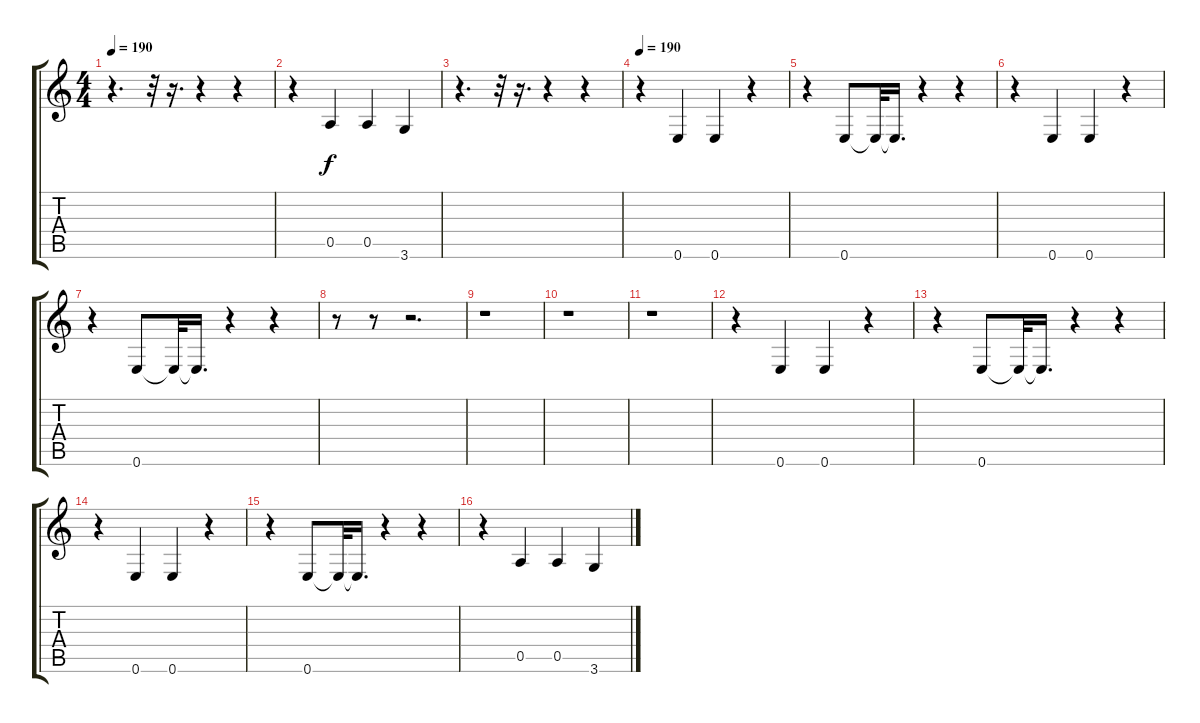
\track "" {instrument electricbassfinger}
\staff {score tabs}
\tuning (E4 B3 G3 D3 A2 E2) {hide}
\ts (4 4)
\tempo 190
\clef g2
\ks c
r.4{d dy f} r.32 r.16{d} r.4 r.4 |
r.4 0.5.4 0.5.4 3.6.4 |
r.4{d} r.32 r.16{d} r.4 r.4 |
\tempo 190
r.4 0.6.4 0.6.4 r.4 |
r.4 0.6.8 0.6{t}.32 0.6{t}.16{d} r.4 r.4 |
r.4 0.6.4 0.6.4 r.4 |
r.4 0.6.8 0.6{t}.32 0.6{t}.16{d} r.4 r.4 |
r.8 r.8 r.2{d} |
r.1 |
r.1 |
r.1 |
r.4 0.6.4 0.6.4 r.4 |
r.4 0.6.8 0.6{t}.32 0.6{t}.16{d} r.4 r.4 |
r.4 0.6.4 0.6.4 r.4 |
r.4 0.6.8 0.6{t}.32 0.6{t}.16{d} r.4 r.4 |
r.4 0.5.4 0.5.4 3.6.4
